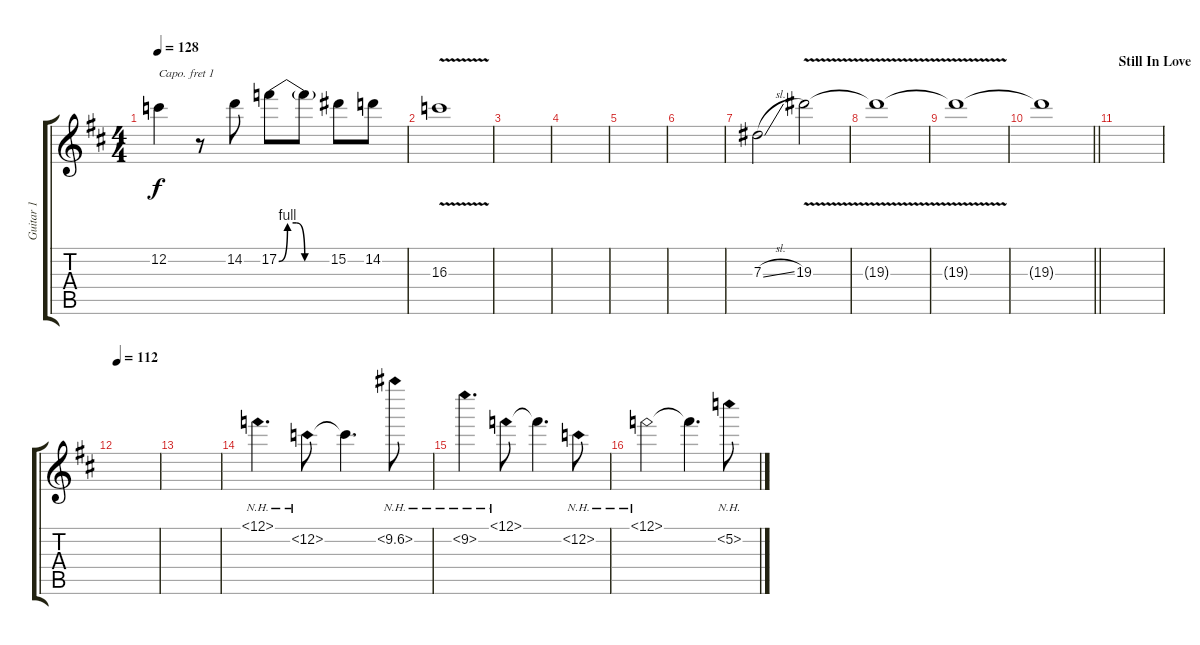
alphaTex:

\track ("Guitar 1" "Guitar 1") {instrument distortionguitar}
\staff {score tabs}
\capo 1
\tuning (E4 B3 G3 D3 A2 D2) {hide}
\ts (4 4)
\tempo 128
\clef g2
\ks d
12.2{t}.4{dy f} r.8 14.2.8 17.2{be (custom 0 0 10 4 20 4 30 0 60 0)}.8 17.2{t}.8 15.2.8 14.2.8 |
16.3{v}.1 |
|
|
|
|
7.3{sl}.2 19.3{v}.2 |
19.3{v t}.1 |
19.3{t}.1 |
\barLineRight lightlight
19.3{t}.1 |
\section ("" "Still In Love")
|
\tempo 112
|
|
12.1{nh}.4{d} 12.2{nh}.8 12.2{t}.4{d} 10.2{nh}.8 |
9.2{nh}.4{d} 12.1{nh}.8 12.1{t}.4{d} 12.2{nh}.8 |
12.1{nh}.2 12.1{t}.4{d} 5.2{nh}.8
